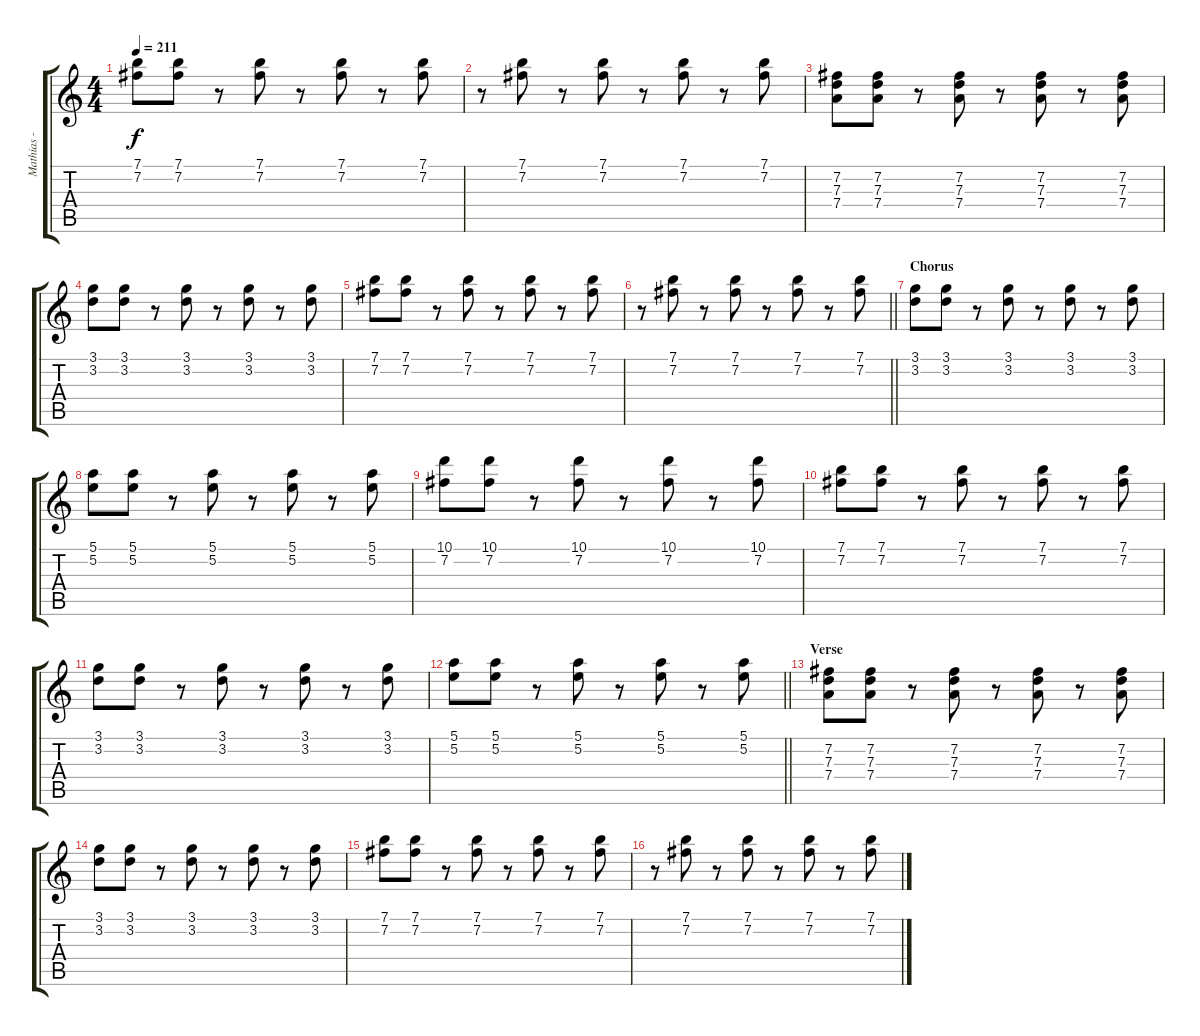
\track ("Mathias - Left Guitar" "Mathias - ") {instrument distortionguitar}
\staff {score tabs}
\tuning (E4 B3 G3 D3 A2 E2) {hide}
\ts (4 4)
\tempo 211
\clef g2
\ks c
(7.1 7.2).8{dy f} (7.1 7.2).8 r.8 (7.1 7.2).8 r.8 (7.1 7.2).8 r.8 (7.1 7.2).8 |
r.8 (7.1 7.2).8 r.8 (7.1 7.2).8 r.8 (7.1 7.2).8 r.8 (7.1 7.2).8 |
(7.2 7.3 7.4).8 (7.2 7.3 7.4).8 r.8 (7.2 7.3 7.4).8 r.8 (7.2 7.3 7.4).8 r.8 (7.2 7.3 7.4).8 |
(3.1 3.2).8 (3.1 3.2).8 r.8 (3.1 3.2).8 r.8 (3.1 3.2).8 r.8 (3.1 3.2).8 |
(7.1 7.2).8 (7.1 7.2).8 r.8 (7.1 7.2).8 r.8 (7.1 7.2).8 r.8 (7.1 7.2).8 |
\barLineRight lightlight
r.8 (7.1 7.2).8 r.8 (7.1 7.2).8 r.8 (7.1 7.2).8 r.8 (7.1 7.2).8 |
\section ("" "Chorus")
(3.1 3.2).8 (3.1 3.2).8 r.8 (3.1 3.2).8 r.8 (3.1 3.2).8 r.8 (3.1 3.2).8 |
(5.1 5.2).8 (5.1 5.2).8 r.8 (5.1 5.2).8 r.8 (5.1 5.2).8 r.8 (5.1 5.2).8 |
(10.1 7.2).8 (10.1 7.2).8 r.8 (10.1 7.2).8 r.8 (10.1 7.2).8 r.8 (10.1 7.2).8 |
(7.1 7.2).8 (7.1 7.2).8 r.8 (7.1 7.2).8 r.8 (7.1 7.2).8 r.8 (7.1 7.2).8 |
(3.1 3.2).8 (3.1 3.2).8 r.8 (3.1 3.2).8 r.8 (3.1 3.2).8 r.8 (3.1 3.2).8 |
\barLineRight lightlight
(5.1 5.2).8 (5.1 5.2).8 r.8 (5.1 5.2).8 r.8 (5.1 5.2).8 r.8 (5.1 5.2).8 |
\section ("" "Verse")
(7.2 7.3 7.4).8 (7.2 7.3 7.4).8 r.8 (7.2 7.3 7.4).8 r.8 (7.2 7.3 7.4).8 r.8 (7.2 7.3 7.4).8 |
(3.1 3.2).8 (3.1 3.2).8 r.8 (3.1 3.2).8 r.8 (3.1 3.2).8 r.8 (3.1 3.2).8 |
(7.1 7.2).8 (7.1 7.2).8 r.8 (7.1 7.2).8 r.8 (7.1 7.2).8 r.8 (7.1 7.2).8 |
r.8 (7.1 7.2).8 r.8 (7.1 7.2).8 r.8 (7.1 7.2).8 r.8 (7.1 7.2).8
